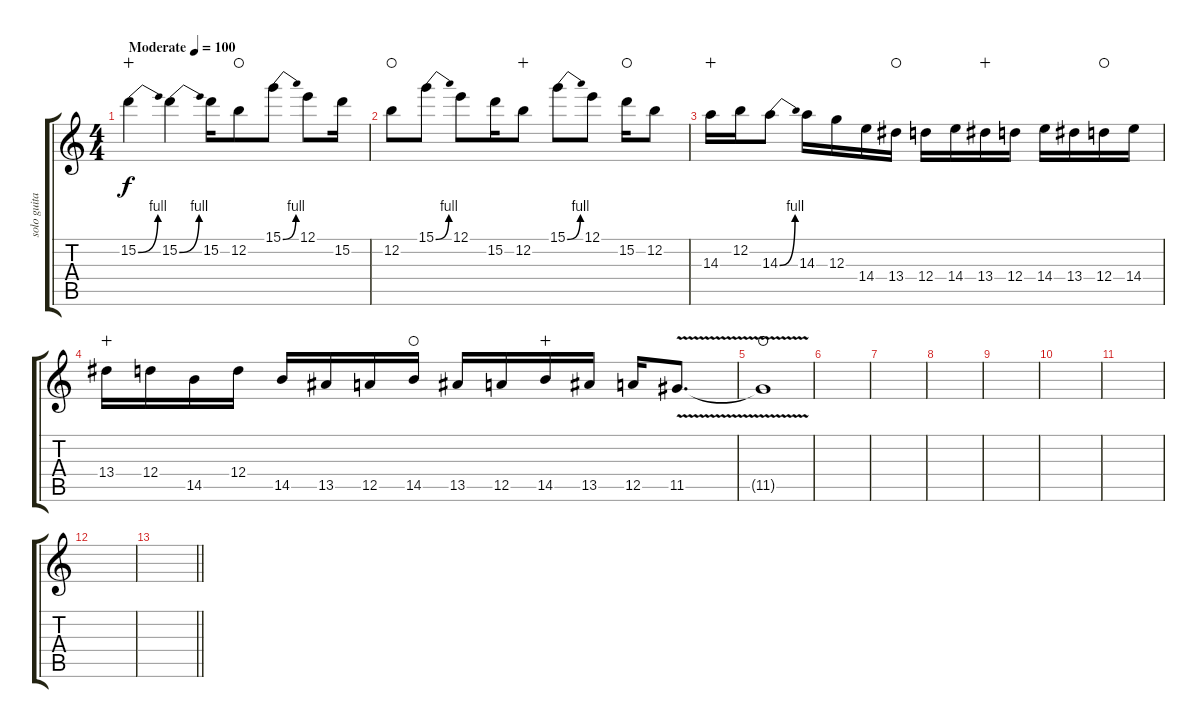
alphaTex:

\track ("solo guitar overdub" "solo guita") {instrument distortionguitar}
\staff {score tabs}
\tuning (E4 B3 G3 D3 A2 E2) {hide}
\ts (4 4)
\tempo (100 "Moderate")
\clef g2
\ks c
15.2{be (bend 0 0 60 4)}.4{dy f instrument distortionguitar wahc} 15.2{be (bend 0 0 60 4)}.4 15.2.16 12.2.8{waho} 15.1{be (bend 0 0 60 4)}.8 12.1.8 15.2.16 |
12.2.8{waho} 15.1{be (bend 0 0 60 4)}.8 12.1.8 15.2.16 12.2.8{wahc} 15.1{be (bend 0 0 60 4)}.8 12.1.8 15.2.16{waho} 12.2.8 |
14.3.16{wahc} 12.2.16 14.3{be (bend 0 0 60 4)}.8 14.3.16 12.3.16 14.4.16 13.4.16{waho} 12.4.16 14.4.16 13.4.16{wahc} 12.4.16 14.4.16 13.4.16 12.4.16{waho} 14.4.16 |
13.4.16{wahc} 12.4.16 14.5.16 12.4.16 14.5.16 13.5.16 12.5.16 14.5.16{waho} 13.5.16 12.5.16 14.5.16{wahc} 13.5.16 12.5.16 11.5{v}.8{d} |
11.5{t}.1{waho} |
|
|
|
|
|
|
|
\barLineRight lightlight
